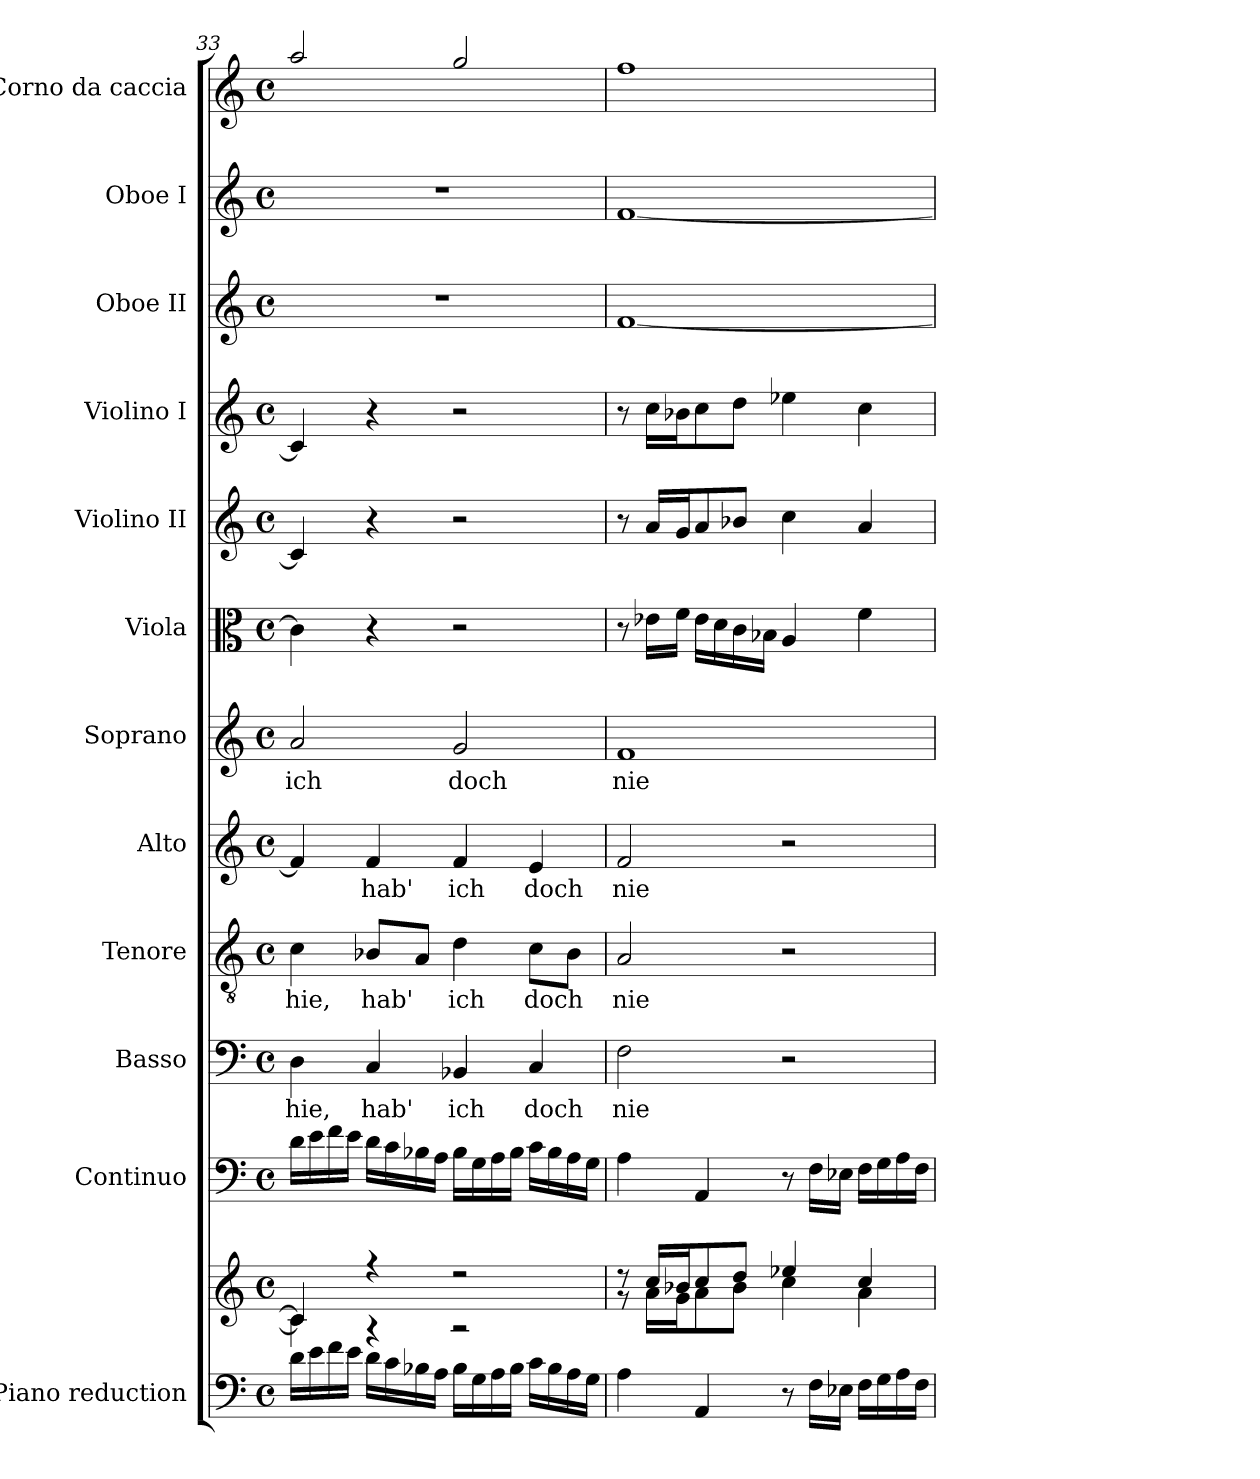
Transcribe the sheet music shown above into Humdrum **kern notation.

**kern	**kern	**kern	**kern	**text	**kern	**text	**kern	**text	**kern	**text	**kern	**kern	**kern	**kern	**kern	**kern
*part12	*part12	*part11	*part10	*part10	*part9	*part9	*part8	*part8	*part7	*part7	*part6	*part5	*part4	*part3	*part2	*part1
*staff13	*staff12	*staff11	*staff10	*staff10	*staff9	*staff9	*staff8	*staff8	*staff7	*staff7	*staff6	*staff5	*staff4	*staff3	*staff2	*staff1
*I"Piano reduction	*	*I"Continuo	*I"Basso	*	*I"Tenore	*	*I"Alto	*	*I"Soprano	*	*I"Viola	*I"Violino II	*I"Violino I	*I"Oboe II	*I"Oboe I	*I"Corno da caccia
*I'Pno	*	*	*	*	*	*	*	*	*	*	*I'Vla	*I'Vln	*I'Vln	*I'Ob	*I'Ob	*
*clefF4	*clefG2	*clefF4	*clefF4	*	*clefGv2	*	*clefG2	*	*clefG2	*	*clefC3	*clefG2	*clefG2	*clefG2	*clefG2	*clefG2
*	*	*	*	*	*	*	*	*	*	*	*	*	*	*	*	*ITrd7c12
*k[]	*k[]	*k[]	*k[]	*	*k[]	*	*k[]	*	*k[]	*	*k[]	*k[]	*k[]	*k[]	*k[]	*k[]
*M4/4	*M4/4	*M4/4	*M4/4	*	*M4/4	*	*M4/4	*	*M4/4	*	*M4/4	*M4/4	*M4/4	*M4/4	*M4/4	*M4/4
*met(c)	*met(c)	*met(c)	*met(c)	*	*met(c)	*	*met(c)	*	*met(c)	*	*met(c)	*met(c)	*met(c)	*met(c)	*met(c)	*met(c)
=33	=33	=33	=33	=33	=33	=33	=33	=33	=33	=33	=33	=33	=33	=33	=33	=33
*	*^	*	*	*	*	*	*	*	*	*	*	*	*	*	*	*
!	!	!	!	!	!LO:LY:b	!	!LO:LY:b	!	!	!	!LO:LY:b	!	!	!	!	!	!
16d\LL	4c/]	4c\]	16d\LL	4D\	hie,	4c\	hie,	4f/]	.	2a/	ich	4c\]	4c/]	4c/]	1r	1r	2a/
16e\	.	.	16e\	.	.	.	.	.	.	.	.	.	.	.	.	.	.
16f\	.	.	16f\	.	.	.	.	.	.	.	.	.	.	.	.	.	.
16e\JJ	.	.	16e\JJ	.	.	.	.	.	.	.	.	.	.	.	.	.	.
!	!	!	!	!	!LO:LY:b	!	!LO:LY:b	!	!LO:LY:b	!	!	!	!	!	!	!	!
16d\LL	4r	4r	16d\LL	4C/	hab'	8B-X/L	hab'	4f/	hab'	.	.	4r	4r	4r	.	.	.
16c\	.	.	16c\	.	.	.	.	.	.	.	.	.	.	.	.	.	.
16B-X\	.	.	16B-X\	.	.	8A/J	.	.	.	.	.	.	.	.	.	.	.
16A\JJ	.	.	16A\JJ	.	.	.	.	.	.	.	.	.	.	.	.	.	.
!	!	!	!	!	!LO:LY:b	!	!LO:LY:b	!	!LO:LY:b	!	!LO:LY:b	!	!	!	!	!	!
16B-\LL	2r	2r	16B-\LL	4BB-X/	ich	4d\	ich	4f/	ich	2g/	doch	2r	2r	2r	.	.	2g/
16G\	.	.	16G\	.	.	.	.	.	.	.	.	.	.	.	.	.	.
16A\	.	.	16A\	.	.	.	.	.	.	.	.	.	.	.	.	.	.
16B-\JJ	.	.	16B-\JJ	.	.	.	.	.	.	.	.	.	.	.	.	.	.
!	!	!	!	!	!LO:LY:b	!	!LO:LY:b	!	!LO:LY:b	!	!	!	!	!	!	!	!
16c\LL	.	.	16c\LL	4C/	doch	8c\L	doch	4e/	doch	.	.	.	.	.	.	.	.
16B-\	.	.	16B-\	.	.	.	.	.	.	.	.	.	.	.	.	.	.
16A\	.	.	16A\	.	.	8B-\J	.	.	.	.	.	.	.	.	.	.	.
16G\JJ	.	.	16G\JJ	.	.	.	.	.	.	.	.	.	.	.	.	.	.
=34	=34	=34	=34	=34	=34	=34	=34	=34	=34	=34	=34	=34	=34	=34	=34	=34	=34
!	!	!	!	!	!LO:LY:b	!	!LO:LY:b	!	!LO:LY:b	!	!LO:LY:b	!	!	!	!	!	!
4A\	8r	8r	4A\	2F\	nie	2A/	nie	2f/	nie	1f	nie	8r	8r	8r	[1f	[1f	1f
.	16cc/LL	16a\LL	.	.	.	.	.	.	.	.	.	16e-X\LL	16a/LL	16cc\LL	.	.	.
.	16b-X/J	16g\J	.	.	.	.	.	.	.	.	.	16f\JJ	16g/J	16b-X\J	.	.	.
4AA/	8cc/	8a\	4AA/	.	.	.	.	.	.	.	.	16e-\LL	8a/	8cc\	.	.	.
.	.	.	.	.	.	.	.	.	.	.	.	16d\	.	.	.	.	.
.	8dd/J	8b-\J	.	.	.	.	.	.	.	.	.	16c\	8b-X/J	8dd\J	.	.	.
.	.	.	.	.	.	.	.	.	.	.	.	16B-X\JJ	.	.	.	.	.
8r	4ee-X/	4cc\	8r	2r	.	2r	.	2r	.	.	.	4A/	4cc\	4ee-X\	.	.	.
16F\LL	.	.	16F\LL	.	.	.	.	.	.	.	.	.	.	.	.	.	.
16E-X\JJ	.	.	16E-X\JJ	.	.	.	.	.	.	.	.	.	.	.	.	.	.
16F\LL	4cc/	4a\	16F\LL	.	.	.	.	.	.	.	.	4f\	4a/	4cc\	.	.	.
16G\	.	.	16G\	.	.	.	.	.	.	.	.	.	.	.	.	.	.
16A\	.	.	16A\	.	.	.	.	.	.	.	.	.	.	.	.	.	.
16F\JJ	.	.	16F\JJ	.	.	.	.	.	.	.	.	.	.	.	.	.	.
*	*v	*v	*	*	*	*	*	*	*	*	*	*	*	*	*	*	*
=	=	=	=	=	=	=	=	=	=	=	=	=	=	=	=	=
*-	*-	*-	*-	*-	*-	*-	*-	*-	*-	*-	*-	*-	*-	*-	*-	*-
